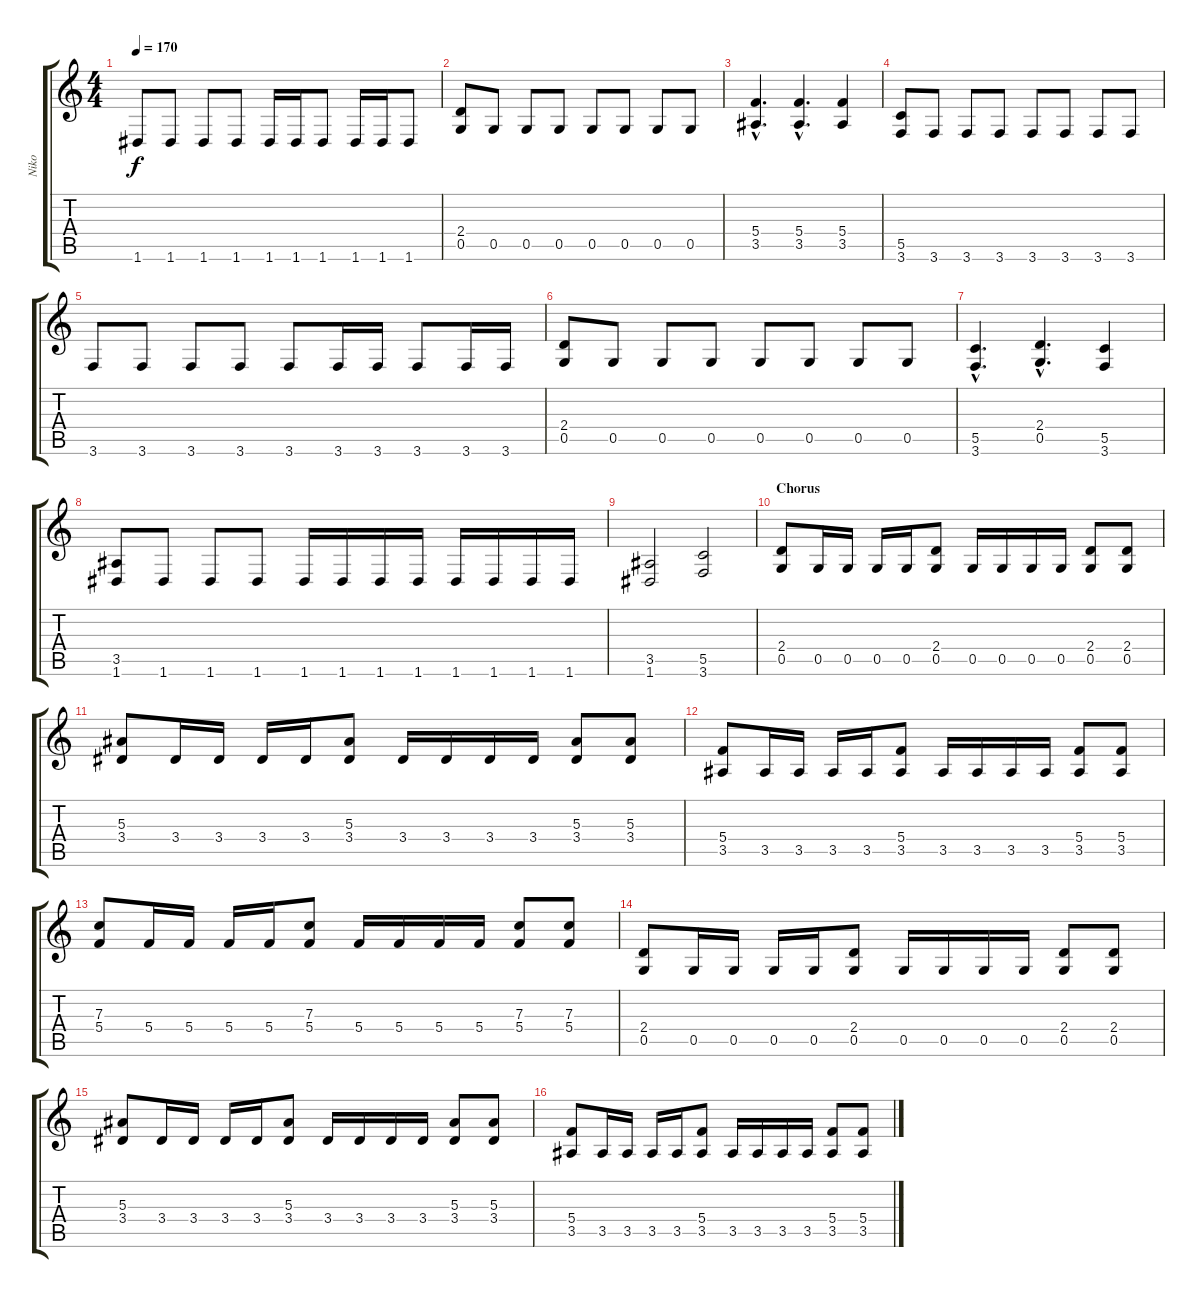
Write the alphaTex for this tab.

\track ("Niko" "Niko") {instrument distortionguitar}
\staff {score tabs}
\tuning (D4 A3 F3 C3 G2 D2) {hide}
\ts (4 4)
\tempo 170
\clef g2
\ks c
1.6.8{dy f} 1.6.8 1.6.8 1.6.8 1.6.16 1.6.16 1.6.8 1.6.16 1.6.16 1.6.8 |
(2.4 0.5).8 0.5.8 0.5.8 0.5.8 0.5.8 0.5.8 0.5.8 0.5.8 |
(5.4{hac} 3.5{hac}).4{d} (5.4{hac} 3.5{hac}).4{d} (5.4 3.5).4 |
(5.5 3.6).8 3.6.8 3.6.8 3.6.8 3.6.8 3.6.8 3.6.8 3.6.8 |
3.6.8 3.6.8 3.6.8 3.6.8 3.6.8 3.6.16 3.6.16 3.6.8 3.6.16 3.6.16 |
(2.4 0.5).8 0.5.8 0.5.8 0.5.8 0.5.8 0.5.8 0.5.8 0.5.8 |
(5.5{hac} 3.6{hac}).4{d} (2.4{hac} 0.5{hac}).4{d} (5.5 3.6).4 |
(3.5 1.6).8 1.6.8 1.6.8 1.6.8 1.6.16 1.6.16 1.6.16 1.6.16 1.6.16 1.6.16 1.6.16 1.6.16 |
(3.5 1.6).2 (5.5 3.6).2 |
\section ("" "Chorus")
(2.4 0.5).8 0.5.16 0.5.16 0.5.16 0.5.16 (2.4 0.5).8 0.5.16 0.5.16 0.5.16 0.5.16 (2.4 0.5).8 (2.4 0.5).8 |
(5.3 3.4).8 3.4.16 3.4.16 3.4.16 3.4.16 (5.3 3.4).8 3.4.16 3.4.16 3.4.16 3.4.16 (5.3 3.4).8 (5.3 3.4).8 |
(5.4 3.5).8 3.5.16 3.5.16 3.5.16 3.5.16 (5.4 3.5).8 3.5.16 3.5.16 3.5.16 3.5.16 (5.4 3.5).8 (5.4 3.5).8 |
(7.3 5.4).8 5.4.16 5.4.16 5.4.16 5.4.16 (7.3 5.4).8 5.4.16 5.4.16 5.4.16 5.4.16 (7.3 5.4).8 (7.3 5.4).8 |
(2.4 0.5).8 0.5.16 0.5.16 0.5.16 0.5.16 (2.4 0.5).8 0.5.16 0.5.16 0.5.16 0.5.16 (2.4 0.5).8 (2.4 0.5).8 |
(5.3 3.4).8 3.4.16 3.4.16 3.4.16 3.4.16 (5.3 3.4).8 3.4.16 3.4.16 3.4.16 3.4.16 (5.3 3.4).8 (5.3 3.4).8 |
(5.4 3.5).8 3.5.16 3.5.16 3.5.16 3.5.16 (5.4 3.5).8 3.5.16 3.5.16 3.5.16 3.5.16 (5.4 3.5).8 (5.4 3.5).8
